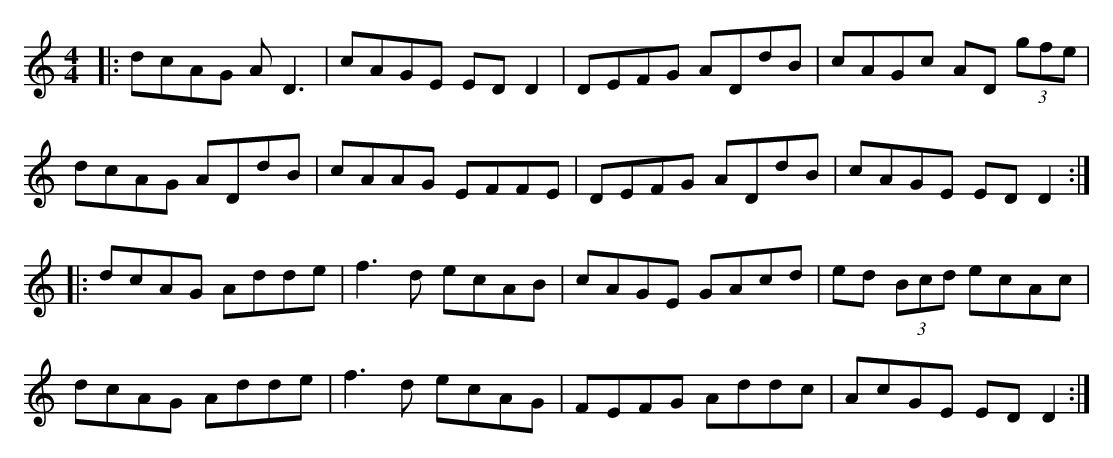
X:1
M:4/4
K:Ddor
|:dcAG AD3|cAGE ED D2|DEFG ADdB|cAGc AD (3gfe|
dcAG ADdB|cAAG EFFE|DEFG ADdB|cAGE ED D2:|
|:dcAG Adde|f3d ecAB|cAGE GAcd|ed (3Bcd ecAc|
dcAG Adde|f3d ecAG|FEFG Addc|AcGE ED D2:|
